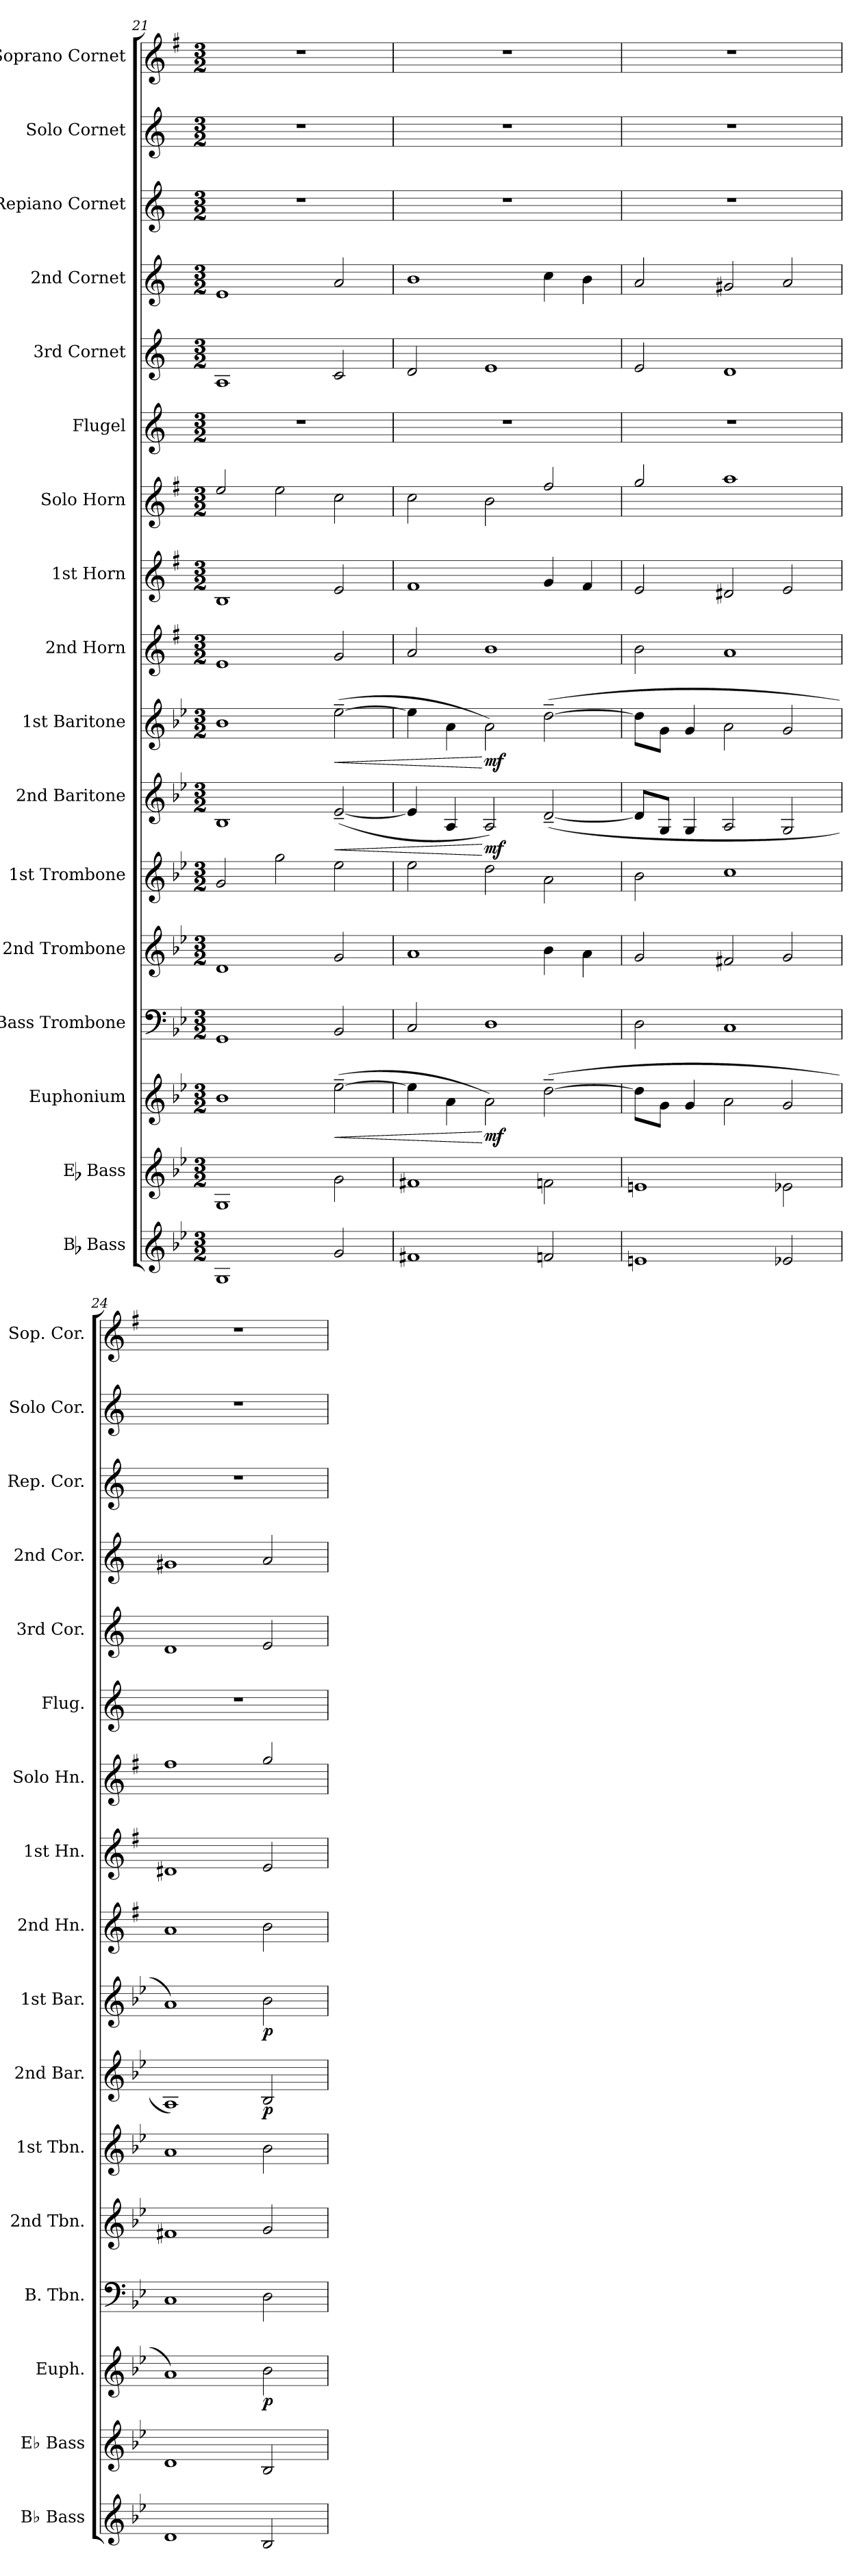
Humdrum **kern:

**kern	**kern	**kern	**dynam	**kern	**kern	**kern	**kern	**dynam	**kern	**dynam	**kern	**kern	**kern	**kern	**kern	**kern	**kern	**kern	**kern
*part17	*part16	*part15	*part15	*part14	*part13	*part12	*part11	*part11	*part10	*part10	*part9	*part8	*part7	*part6	*part5	*part4	*part3	*part2	*part1
*staff17	*staff16	*staff15	*staff15	*staff14	*staff13	*staff12	*staff11	*staff11	*staff10	*staff10	*staff9	*staff8	*staff7	*staff6	*staff5	*staff4	*staff3	*staff2	*staff1
*I"Bb Bass	*I"Eb Bass	*I"Euphonium	*	*I"Bass Trombone	*I"2nd Trombone	*I"1st Trombone	*I"2nd Baritone	*	*I"1st Baritone	*	*I"2nd Horn	*I"1st Horn	*I"Solo Horn	*I"Flugel	*I"3rd Cornet	*I"2nd Cornet	*I"Repiano Cornet	*I"Solo Cornet	*I"Soprano Cornet
*I'Bb Bass	*I'Eb Bass	*I'Euph.	*	*I'B. Tbn.	*I'2nd Tbn.	*I'1st Tbn.	*I'2nd Bar.	*	*I'1st Bar.	*	*I'2nd Hn.	*I'1st Hn.	*I'Solo Hn.	*I'Flug.	*I'3rd Cor.	*I'2nd Cor.	*I'Rep. Cor.	*I'Solo Cor.	*I'Sop. Cor.
*clefG2	*clefG2	*clefG2	*	*clefF4	*clefG2	*clefG2	*clefG2	*	*clefG2	*	*clefG2	*clefG2	*clefG2	*clefG2	*clefG2	*clefG2	*clefG2	*clefG2	*clefG2
*ITrd15c26	*ITrd12c21	*ITrd8c14	*	*	*ITrd8c14	*ITrd8c14	*ITrd8c14	*	*ITrd8c14	*	*ITrd5c9	*ITrd5c9	*ITrd5c9	*ITrd1c2	*ITrd1c2	*ITrd1c2	*ITrd1c2	*ITrd1c2	*ITrd-2c-3
*k[b-e-]	*k[b-e-]	*k[b-e-]	*	*k[b-e-]	*k[b-e-]	*k[b-e-]	*k[b-e-]	*	*k[b-e-]	*	*k[b-e-]	*k[b-e-]	*k[b-e-]	*k[b-e-]	*k[b-e-]	*k[b-e-]	*k[b-e-]	*k[b-e-]	*k[b-e-]
*	*g:	*	*	*g:	*	*	*	*	*	*	*g:	*g:	*g:	*	*	*	*	*	*g:
*M3/2	*M3/2	*M3/2	*	*M3/2	*M3/2	*M3/2	*M3/2	*	*M3/2	*	*M3/2	*M3/2	*M3/2	*M3/2	*M3/2	*M3/2	*M3/2	*M3/2	*M3/2
=21	=21	=21	=21	=21	=21	=21	=21	=21	=21	=21	=21	=21	=21	=21	=21	=21	=21	=21	=21
1GGG	1GG	1B-	.	1GG	1D	2G/	1BB-	.	1B-	.	1G	1D	2g/	1.r	1G	1d	1.r	1.r	1.r
.	.	.	.	.	.	2g\	.	.	.	.	.	.	2g\	.	.	.	.	.	.
!	!	!	!LO:HP:b	!	!	!	!	!LO:HP:b	!	!LO:HP:b	!	!	!	!	!	!	!	!	!
2GG/	2G\	(>[2e-~\	<	2BB-/	2G/	2e-\	(<[2E-~/	<	(>[2e-~\	<	2B-/	2G/	2e-\	.	2B-/	2g/	.	.	.
=22	=22	=22	=22	=22	=22	=22	=22	=22	=22	=22	=22	=22	=22	=22	=22	=22	=22	=22	=22
1FF#X	1F#X	4e-\]	.	2C/	1A	2e-\	4E-/]	.	4e-\]	.	2c/	1A	2e-\	1.r	2c/	1a	1.r	1.r	1.r
.	.	4A\	.	.	.	.	4AA/	.	4A\	.	.	.	.	.	.	.	.	.	.
!	!	!	!LO:DY:n=1:b	!	!	!	!	!LO:DY:n=1:b	!	!LO:DY:n=1:b	!	!	!	!	!	!	!	!	!
.	.	2A\)	[ mf	1D	.	2d\	2AA/)	[ mf	2A\)	[ mf	1d	.	2d\	.	1d	.	.	.	.
2FFn/	2Fn\	(>[2d~\	.	.	4B-\	2A\	(>[2D~/	.	(>[2d~\	.	.	4B-/	2a/	.	.	4b-\	.	.	.
.	.	.	.	.	4A\	.	.	.	.	.	.	4A/	.	.	.	4a\	.	.	.
=23	=23	=23	=23	=23	=23	=23	=23	=23	=23	=23	=23	=23	=23	=23	=23	=23	=23	=23	=23
1EEn	1En	8d\L]	.	2D\	2G/	2B-\	8D/L]	.	8d\L]	.	2d\	2G/	2b-/	1.r	2d/	2g/	1.r	1.r	1.r
.	.	8G\J	.	.	.	.	8GG/J	.	8G\J	.	.	.	.	.	.	.	.	.	.
.	.	4G/	.	.	.	.	4GG/	.	4G/	.	.	.	.	.	.	.	.	.	.
.	.	2A\	.	1C	2F#X/	1c	2AA/	.	2A\	.	1c	2F#X/	1cc	.	1c	2f#X/	.	.	.
2EE-X/	2E-X\	2G/	.	.	2G/	.	2GG/	.	2G/	.	.	2G/	.	.	.	2g/	.	.	.
=24	=24	=24	=24	=24	=24	=24	=24	=24	=24	=24	=24	=24	=24	=24	=24	=24	=24	=24	=24
1DD	1D	1A)	.	1C	1F#X	1A	1AA)	.	1A)	.	1c	1F#X	1a	1.r	1c	1f#X	1.r	1.r	1.r
!	!	!	!LO:DY:b	!	!	!	!	!LO:DY:b	!	!LO:DY:b	!	!	!	!	!	!	!	!	!
2BBB-/	2BB-/	2B-\	p	2D\	2G/	2B-\	2BB-/	p	2B-\	p	2d\	2G/	2b-/	.	2d/	2g/	.	.	.
=	=	=	=	=	=	=	=	=	=	=	=	=	=	=	=	=	=	=	=
*-	*-	*-	*-	*-	*-	*-	*-	*-	*-	*-	*-	*-	*-	*-	*-	*-	*-	*-	*-
